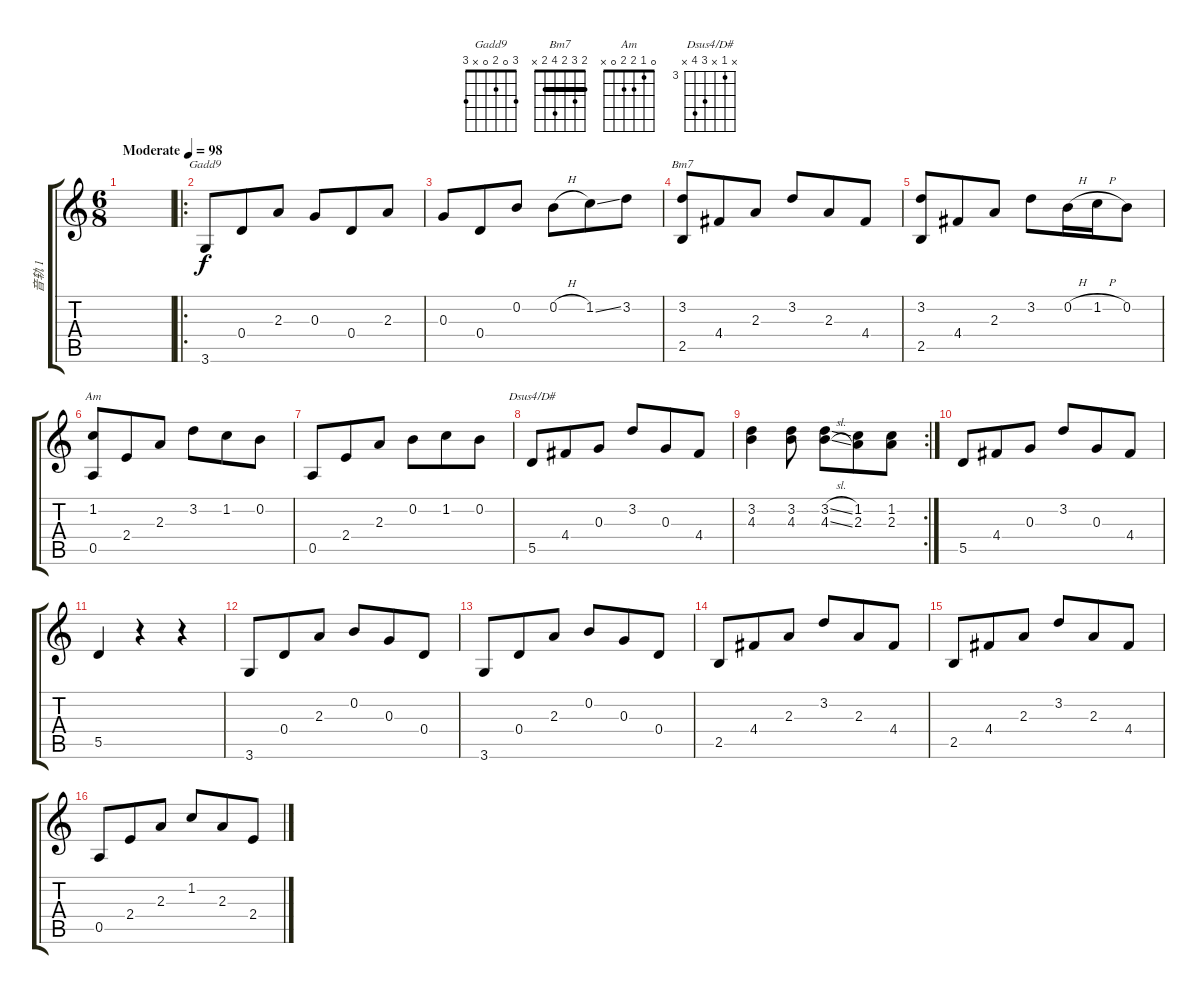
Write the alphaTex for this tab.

\track ("音轨 1" "音轨 1") {instrument acousticguitarsteel}
\staff {score tabs}
\tuning (E4 B3 G3 D3 A2 E2) {hide}
\chord ("Gadd9" 3 0 2 0 x 3)
\chord ("Bm7" 2 3 2 4 2 x) {barre 2}
\chord ("Am" 0 1 2 2 0 x)
\chord ("Dsus4/D#" x 3 x 5 6 x) {firstfret 3}
\ts (6 8)
\tempo (98 "Moderate")
\clef g2
\ks c
|
\ro
3.6.8{ch "Gadd9"} 0.4.8 2.3.8 0.3.8 0.4.8 2.3.8 |
0.3.8 0.4.8 0.2.8 0.2{h}.8 1.2{ss}.8 3.2.8 |
(3.2 2.5).8{ch "Bm7"} 4.4.8 2.3.8 3.2.8 2.3.8 4.4.8 |
(3.2 2.5).8 4.4.8 2.3.8 3.2.8 0.2{h}.16 1.2{h}.16 0.2.8 |
(1.2 0.5).8{ch "Am"} 2.4.8 2.3.8 3.2.8 1.2.8 0.2.8 |
0.5.8 2.4.8 2.3.8 0.2.8 1.2.8 0.2.8 |
5.5.8{ch "Dsus4/D#"} 4.4.8 0.3.8 3.2.8 0.3.8 4.4.8 |
\rc 2
(3.2 4.3).4 (3.2 4.3).8 (3.2{sl} 4.3{sl}).8 (1.2 2.3).8 (1.2 2.3).8 |
5.5.8 4.4.8 0.3.8 3.2.8 0.3.8 4.4.8 |
5.5.4 r.4 r.4 |
3.6.8 0.4.8 2.3.8 0.2.8 0.3.8 0.4.8 |
3.6.8 0.4.8 2.3.8 0.2.8 0.3.8 0.4.8 |
2.5.8 4.4.8 2.3.8 3.2.8 2.3.8 4.4.8 |
2.5.8 4.4.8 2.3.8 3.2.8 2.3.8 4.4.8 |
0.5.8 2.4.8 2.3.8 1.2.8 2.3.8 2.4.8
